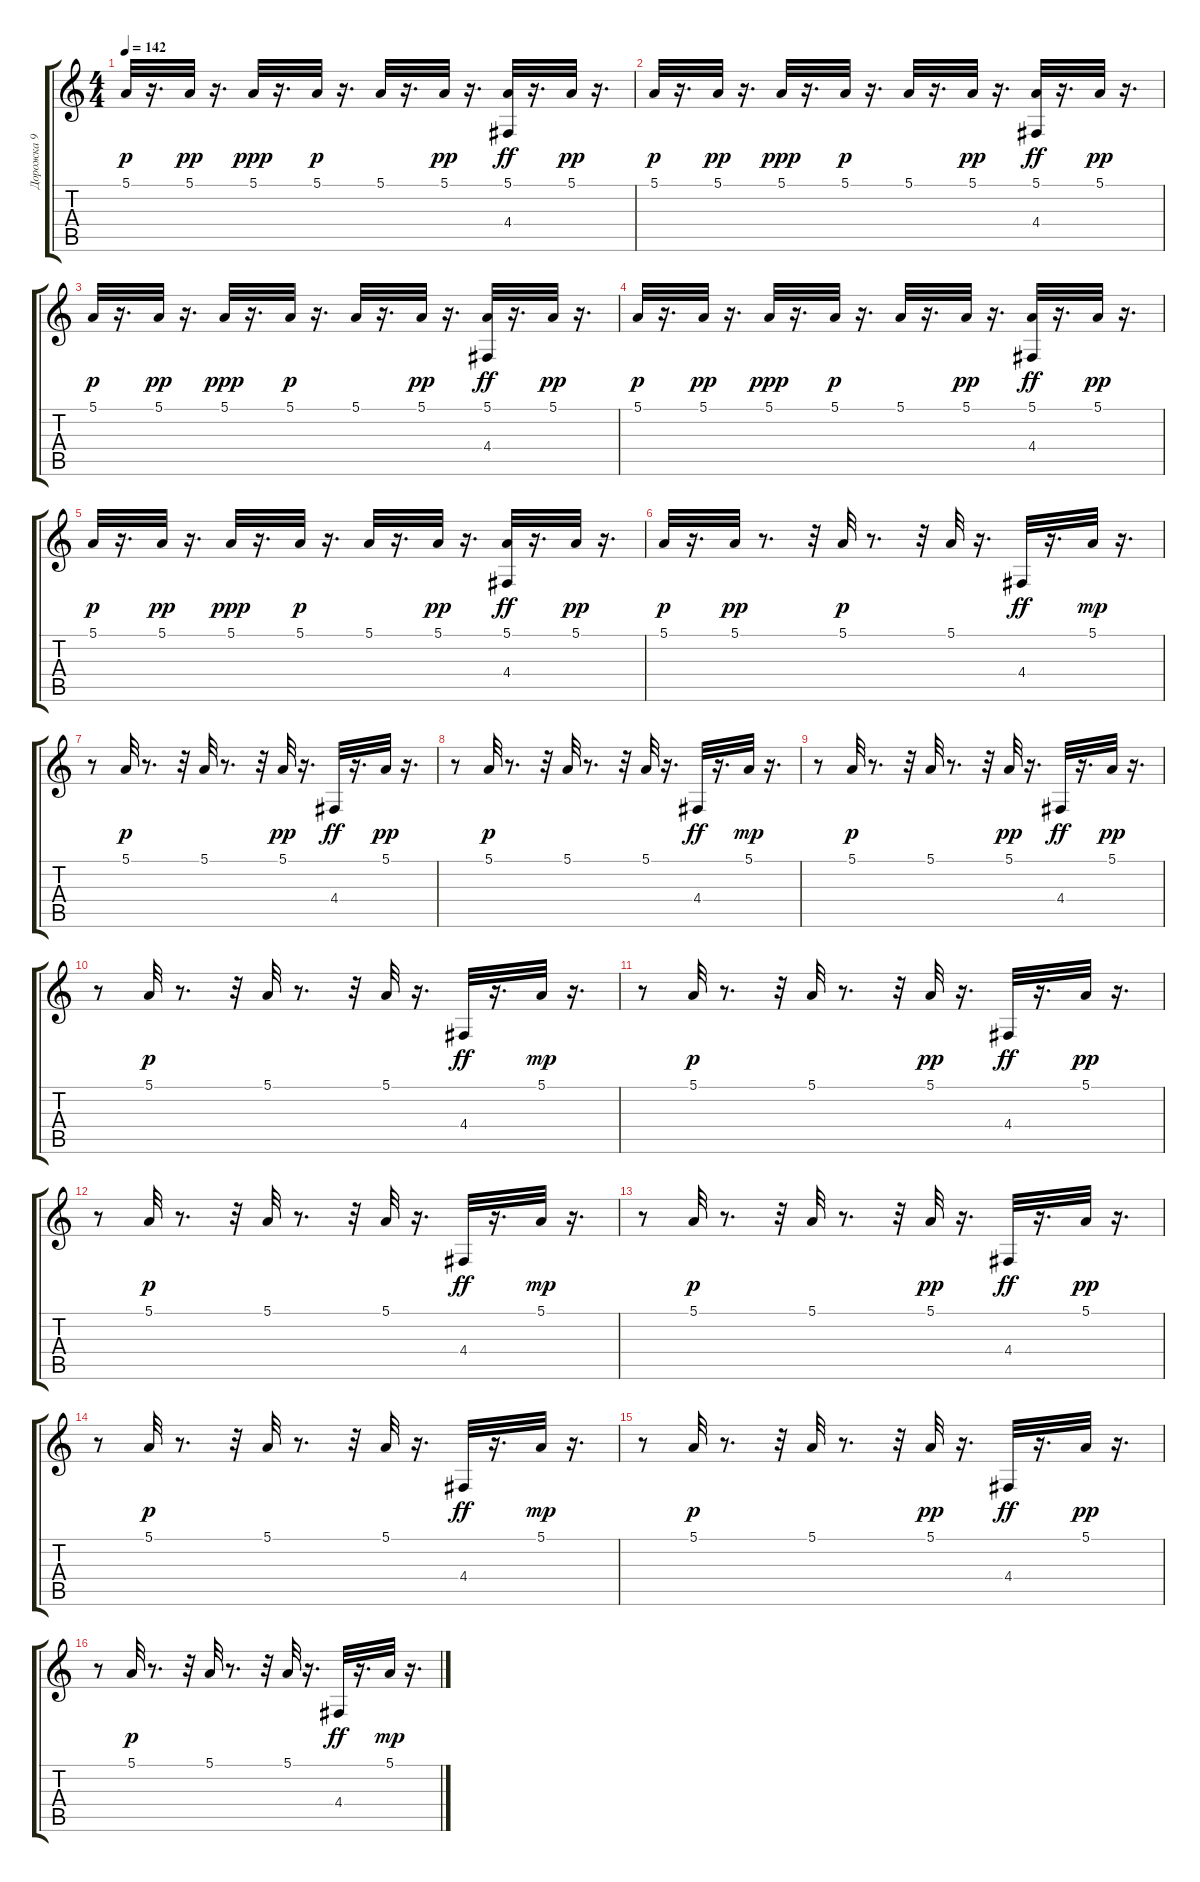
\track ("Дорожка 9" "Дорожка 9") {instrument lead1square}
\staff {score tabs}
\tuning (E4 B3 G3 D3 A2 E2) {hide}
\ts (4 4)
\tempo 142
\clef g2
\ks c
5.1.32{dy p} r.16{d} 5.1.32{dy pp} r.16{d} 5.1.32{dy ppp} r.16{d} 5.1.32{dy p} r.16{d} 5.1.32 r.16{d} 5.1.32{dy pp} r.16{d} (5.1 4.4).32{dy ff} r.16{d} 5.1.32{dy pp} r.16{d} |
5.1.32{dy p} r.16{d} 5.1.32{dy pp} r.16{d} 5.1.32{dy ppp} r.16{d} 5.1.32{dy p} r.16{d} 5.1.32 r.16{d} 5.1.32{dy pp} r.16{d} (5.1 4.4).32{dy ff} r.16{d} 5.1.32{dy pp} r.16{d} |
5.1.32{dy p} r.16{d} 5.1.32{dy pp} r.16{d} 5.1.32{dy ppp} r.16{d} 5.1.32{dy p} r.16{d} 5.1.32 r.16{d} 5.1.32{dy pp} r.16{d} (5.1 4.4).32{dy ff} r.16{d} 5.1.32{dy pp} r.16{d} |
5.1.32{dy p} r.16{d} 5.1.32{dy pp} r.16{d} 5.1.32{dy ppp} r.16{d} 5.1.32{dy p} r.16{d} 5.1.32 r.16{d} 5.1.32{dy pp} r.16{d} (5.1 4.4).32{dy ff} r.16{d} 5.1.32{dy pp} r.16{d} |
5.1.32{dy p} r.16{d} 5.1.32{dy pp} r.16{d} 5.1.32{dy ppp} r.16{d} 5.1.32{dy p} r.16{d} 5.1.32 r.16{d} 5.1.32{dy pp} r.16{d} (5.1 4.4).32{dy ff} r.16{d} 5.1.32{dy pp} r.16{d} |
5.1.32{dy p} r.16{d} 5.1.32{dy pp} r.8{d} r.32 5.1.32{dy p} r.8{d} r.32 5.1.32 r.16{d} 4.4.32{dy ff} r.16{d} 5.1.32{dy mp} r.16{d} |
r.8 5.1.32{dy p volume 6 instrument lead1square} r.8{d} r.32 5.1.32 r.8{d} r.32 5.1.32{dy pp} r.16{d} 4.4.32{dy ff} r.16{d} 5.1.32{dy pp} r.16{d} |
r.8 5.1.32{dy p} r.8{d} r.32 5.1.32 r.8{d} r.32 5.1.32 r.16{d} 4.4.32{dy ff} r.16{d} 5.1.32{dy mp} r.16{d} |
r.8 5.1.32{dy p} r.8{d} r.32 5.1.32 r.8{d} r.32 5.1.32{dy pp} r.16{d} 4.4.32{dy ff} r.16{d} 5.1.32{dy pp} r.16{d} |
r.8 5.1.32{dy p} r.8{d} r.32 5.1.32 r.8{d} r.32 5.1.32 r.16{d} 4.4.32{dy ff} r.16{d} 5.1.32{dy mp} r.16{d} |
r.8 5.1.32{dy p} r.8{d} r.32 5.1.32 r.8{d} r.32 5.1.32{dy pp} r.16{d} 4.4.32{dy ff} r.16{d} 5.1.32{dy pp} r.16{d} |
r.8 5.1.32{dy p} r.8{d} r.32 5.1.32 r.8{d} r.32 5.1.32 r.16{d} 4.4.32{dy ff} r.16{d} 5.1.32{dy mp} r.16{d} |
r.8 5.1.32{dy p} r.8{d} r.32 5.1.32 r.8{d} r.32 5.1.32{dy pp} r.16{d} 4.4.32{dy ff} r.16{d} 5.1.32{dy pp} r.16{d} |
r.8 5.1.32{dy p} r.8{d} r.32 5.1.32 r.8{d} r.32 5.1.32 r.16{d} 4.4.32{dy ff} r.16{d} 5.1.32{dy mp} r.16{d} |
r.8 5.1.32{dy p} r.8{d} r.32 5.1.32 r.8{d} r.32 5.1.32{dy pp} r.16{d} 4.4.32{dy ff} r.16{d} 5.1.32{dy pp} r.16{d} |
r.8 5.1.32{dy p} r.8{d} r.32 5.1.32 r.8{d} r.32 5.1.32 r.16{d} 4.4.32{dy ff} r.16{d} 5.1.32{dy mp} r.16{d}
